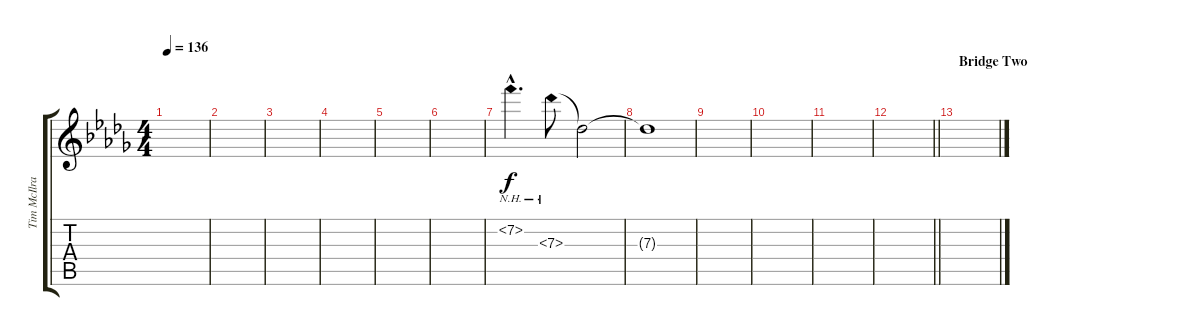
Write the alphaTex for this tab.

\track ("Tim McIlrath - Guitar Three" "Tim McIlra") {instrument distortionguitar}
\staff {score tabs}
\tuning (Eb4 Bb3 Gb3 Db3 Ab2 Eb2) {hide}
\ts (4 4)
\tempo 136
\clef g2
\ks db
|
|
|
|
|
|
7.2{nh hac}.4{d dy f} 7.3{nh}.8 7.3{t}.2 |
7.3{t}.1 |
|
|
|
\barLineRight lightlight
|
\section ("" "Bridge Two")
